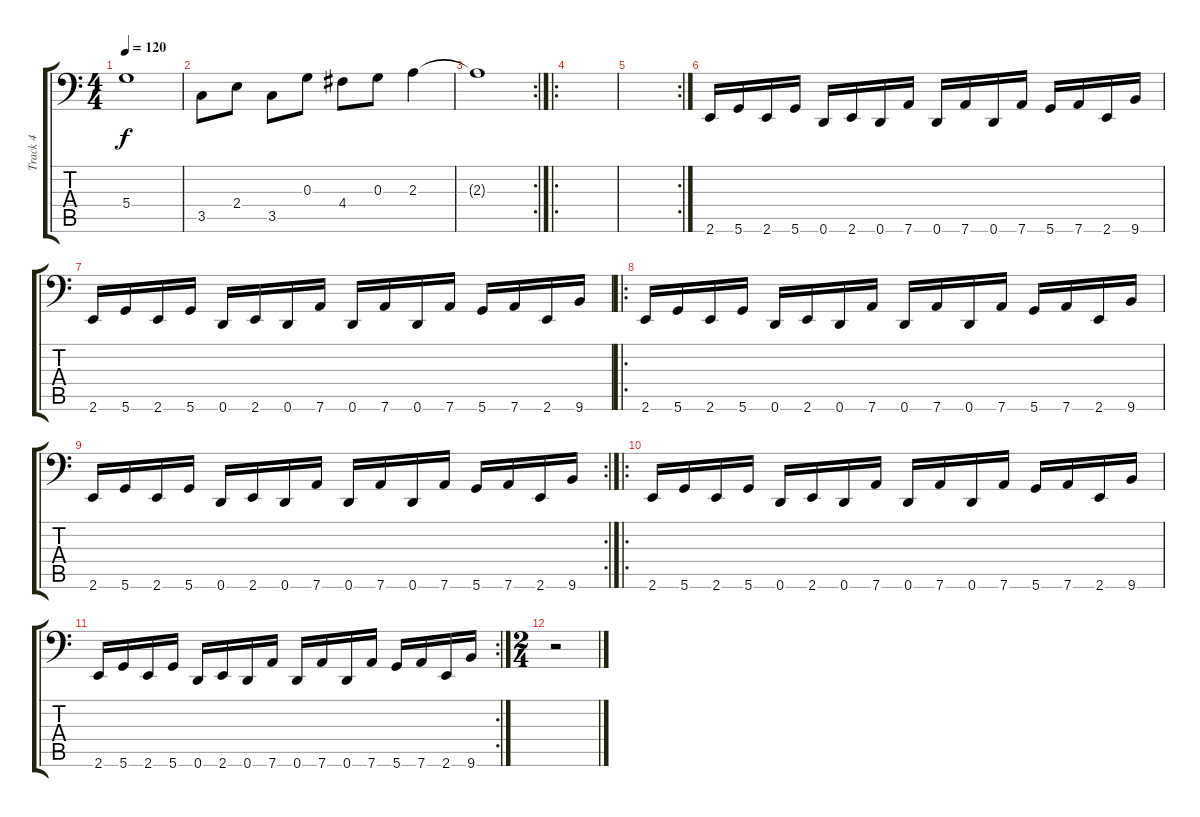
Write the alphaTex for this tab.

\track ("Track 4" "Track 4") {instrument electricbasspick}
\staff {score tabs}
\tuning (E3 B2 G2 D2 A1 D1) {hide}
\ts (4 4)
\tempo 120
\clef f4
\ks c
5.4.1{dy f} |
3.5.8 2.4.8 3.5.8 0.3.8 4.4.8 0.3.8 2.3.4 |
\rc 2
2.3{t}.1 |
\ro
|
\rc 2
|
2.6.16 5.6.16 2.6.16 5.6.16 0.6.16 2.6.16 0.6.16 7.6.16 0.6.16 7.6.16 0.6.16 7.6.16 5.6.16 7.6.16 2.6.16 9.6.16 |
2.6.16 5.6.16 2.6.16 5.6.16 0.6.16 2.6.16 0.6.16 7.6.16 0.6.16 7.6.16 0.6.16 7.6.16 5.6.16 7.6.16 2.6.16 9.6.16 |
\ro
2.6.16 5.6.16 2.6.16 5.6.16 0.6.16 2.6.16 0.6.16 7.6.16 0.6.16 7.6.16 0.6.16 7.6.16 5.6.16 7.6.16 2.6.16 9.6.16 |
\rc 2
2.6.16 5.6.16 2.6.16 5.6.16 0.6.16 2.6.16 0.6.16 7.6.16 0.6.16 7.6.16 0.6.16 7.6.16 5.6.16 7.6.16 2.6.16 9.6.16 |
\ro
2.6.16{instrument slapbass1} 5.6.16 2.6.16 5.6.16 0.6.16 2.6.16 0.6.16 7.6.16 0.6.16 7.6.16 0.6.16 7.6.16 5.6.16 7.6.16 2.6.16 9.6.16 |
\rc 2
2.6.16 5.6.16 2.6.16 5.6.16 0.6.16 2.6.16 0.6.16 7.6.16 0.6.16 7.6.16 0.6.16 7.6.16 5.6.16 7.6.16 2.6.16 9.6.16 |
\ts (2 4)
r.2
